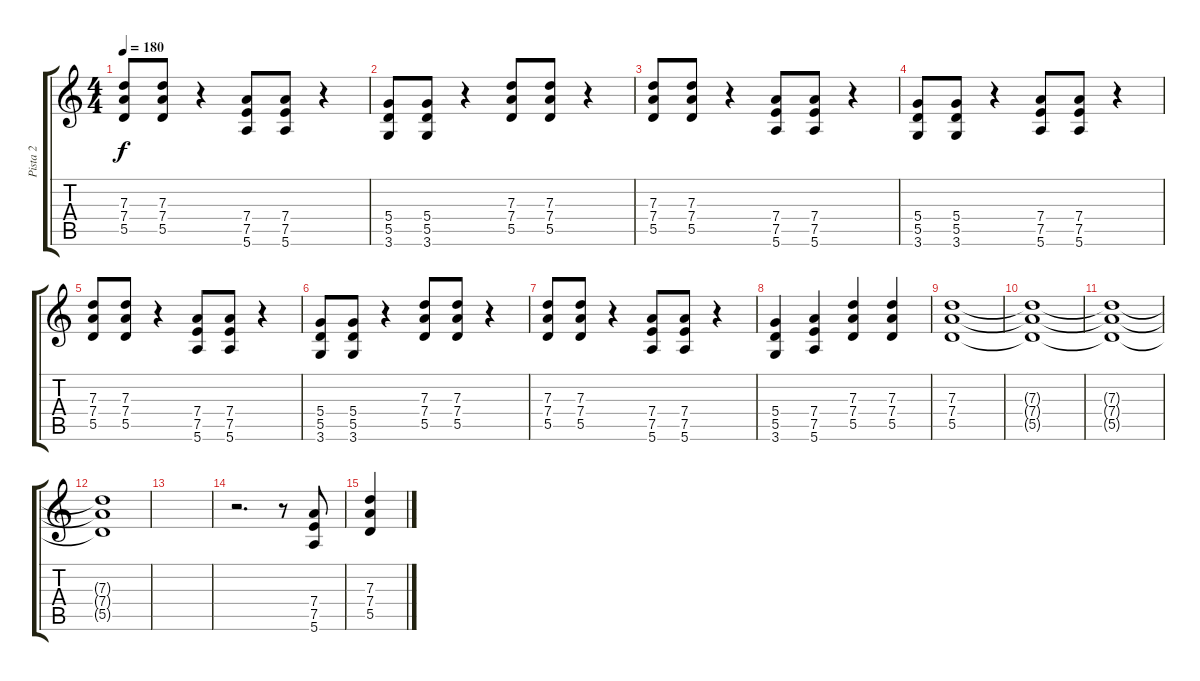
\track ("Pista 2" "Pista 2") {instrument overdrivenguitar}
\staff {score tabs}
\tuning (E4 B3 G3 D3 A2 E2) {hide}
\ts (4 4)
\tempo 180
\clef g2
\ks c
(7.3 7.4 5.5).8{dy f} (7.3 7.4 5.5).8 r.4 (7.4 7.5 5.6).8 (7.4 7.5 5.6).8 r.4 |
(5.4 5.5 3.6).8 (5.4 5.5 3.6).8 r.4 (7.3 7.4 5.5).8 (7.3 7.4 5.5).8 r.4 |
(7.3 7.4 5.5).8 (7.3 7.4 5.5).8 r.4 (7.4 7.5 5.6).8 (7.4 7.5 5.6).8 r.4 |
(5.4 5.5 3.6).8 (5.4 5.5 3.6).8 r.4 (7.4 7.5 5.6).8 (7.4 7.5 5.6).8 r.4 |
(7.3 7.4 5.5).8 (7.3 7.4 5.5).8 r.4 (7.4 7.5 5.6).8 (7.4 7.5 5.6).8 r.4 |
(5.4 5.5 3.6).8 (5.4 5.5 3.6).8 r.4 (7.3 7.4 5.5).8 (7.3 7.4 5.5).8 r.4 |
(7.3 7.4 5.5).8 (7.3 7.4 5.5).8 r.4 (7.4 7.5 5.6).8 (7.4 7.5 5.6).8 r.4 |
(5.4 5.5 3.6).4 (7.4 7.5 5.6).4 (7.3 7.4 5.5).4 (7.3 7.4 5.5).4 |
(7.3 7.4 5.5).1{volume 0} |
(7.3{t} 7.4{t} 5.5{t}).1 |
(7.3{t} 7.4{t} 5.5{t}).1 |
(7.3{t} 7.4{t} 5.5{t}).1 |
|
r.2{d} r.8 (7.4 7.5 5.6).8 |
(7.3 7.4 5.5).4
